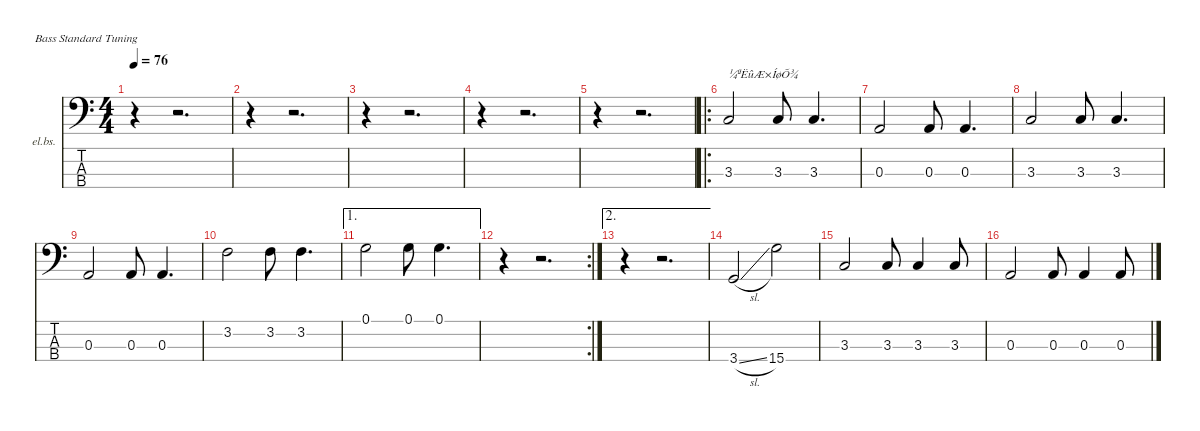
\defaultSystemsLayout 4
\hideDynamics
\bracketExtendMode nobrackets
\firstSystemTrackNameOrientation horizontal
\otherSystemsTrackNameOrientation horizontal
\track ("±´Ë¹" "el.bs.") {instrument electricbassfinger}
\staff {score tabs}
\tuning (G2 D2 A1 E1)
\ts (4 4)
\beaming (8 2 2 2 2)
\tempo 76
\clef f4
\ks c
r.4{dy f instrument electricbassfinger} r.2{d} |
r.4 r.2{d} |
r.4 r.2{d} |
r.4 r.2{d} |
r.4 r.2{d} |
\ro
3.3.2{txt "¼ªËûÆ×ÍøÕ¾"} 3.3.8 3.3.4{d} |
0.3.2 0.3.8 0.3.4{d} |
3.3.2 3.3.8 3.3.4{d} |
0.3.2 0.3.8 0.3.4{d} |
3.2.2 3.2.8 3.2.4{d} |
\ae 1
0.1.2 0.1.8 0.1.4{d} |
\rc 2
r.4 r.2{d} |
\ae 2
r.4 r.2{d} |
3.4{sl}.2 15.4.2 |
3.3.2 3.3.8 3.3.4 3.3.8 |
0.3.2 0.3.8 0.3.4 0.3.8
